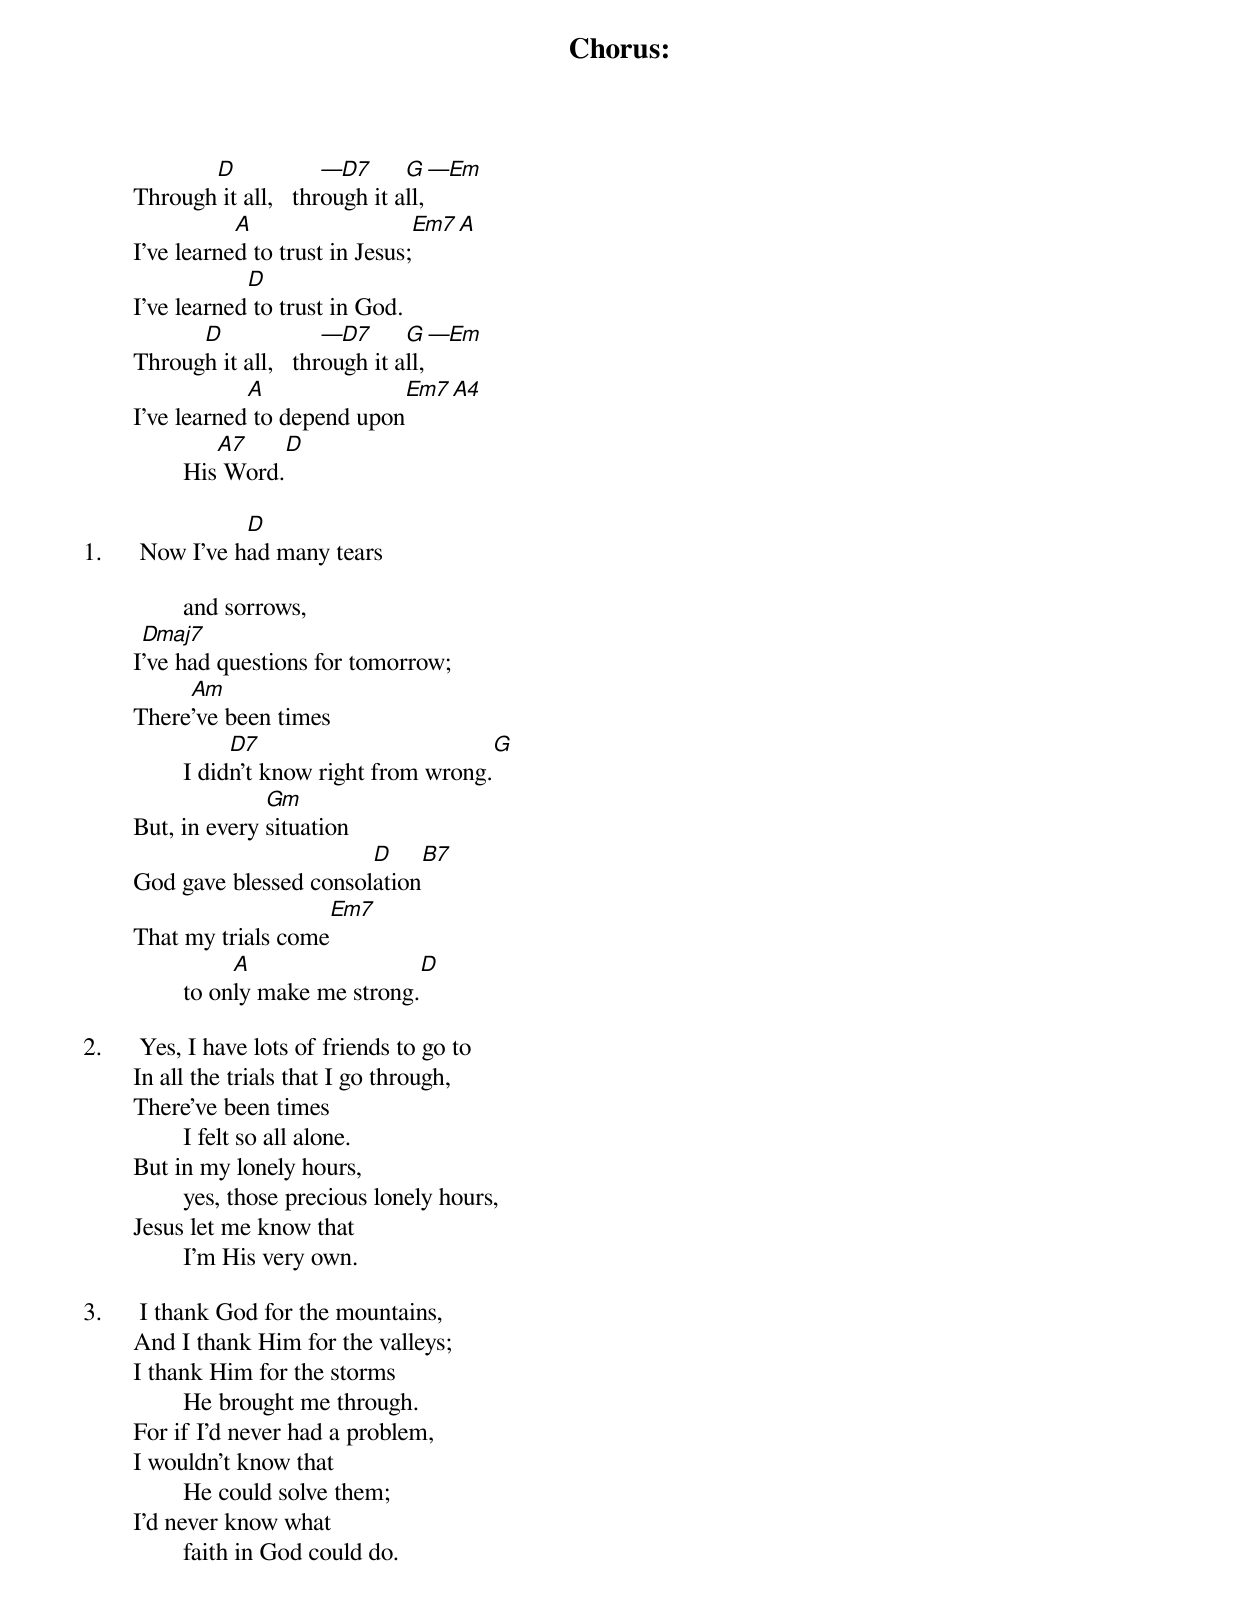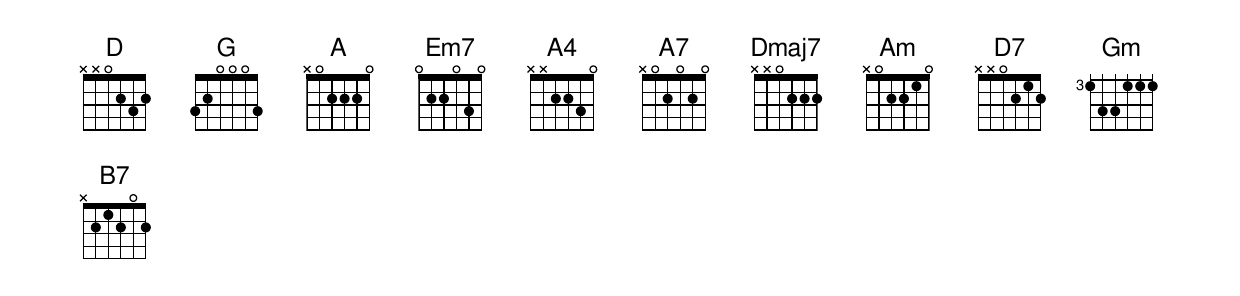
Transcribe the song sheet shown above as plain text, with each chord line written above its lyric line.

Chorus:
	       D             —D7      G             —Em
	Through it all,   through it all,
	           A                    Em7     A
	I’ve learned to trust in Jesus;
	            D
	I’ve learned to trust in God.
	      D              —D7      G             —Em
	Through it all,   through it all,
	            A                      Em7       A4
	I’ve learned to depend upon
		   A7     D
		His Word.

	          D
1.	Now I’ve had many tears

		and sorrows,
	 Dmaj7
	I’ve had questions for tomorrow;
	     Am
	There’ve been times
		     D7                                             G
		I didn’t know right from wrong.
	              Gm
	But, in every situation
	                       D                    B7
	God gave blessed consolation
	                    Em7
	That my trials come
		     A                               D
		to only make me strong.

2.	Yes, I have lots of friends to go to
	In all the trials that I go through,
	There’ve been times
		I felt so all alone.
	But in my lonely hours,
		yes, those precious lonely hours,
	Jesus let me know that
		I’m His very own.

3.	I thank God for the mountains,
	And I thank Him for the valleys;
	I thank Him for the storms
		He brought me through.
	For if I’d never had a problem,
	I wouldn’t know that
		He could solve them;
	I’d never know what
		faith in God could do.
